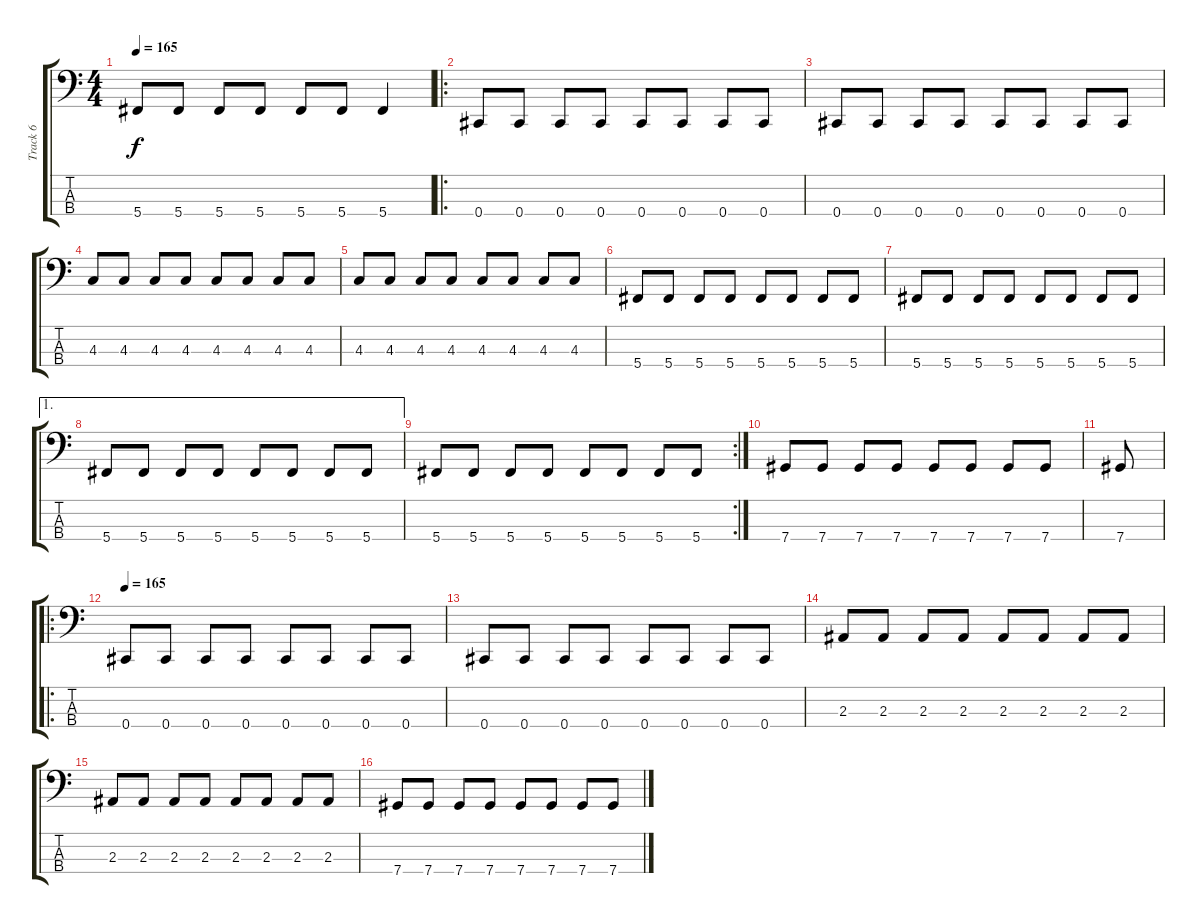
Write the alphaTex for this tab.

\track ("Track 6" "Track 6") {instrument electricbasspick}
\staff {score tabs}
\tuning (Gb2 Db2 Ab1 Db1) {hide}
\ts (4 4)
\tempo 165
\clef f4
\ks c
5.4.8{dy f} 5.4.8 5.4.8 5.4.8 5.4.8 5.4.8 5.4.4 |
\ro
0.4.8 0.4.8 0.4.8 0.4.8 0.4.8 0.4.8 0.4.8 0.4.8 |
0.4.8 0.4.8 0.4.8 0.4.8 0.4.8 0.4.8 0.4.8 0.4.8 |
4.3.8 4.3.8 4.3.8 4.3.8 4.3.8 4.3.8 4.3.8 4.3.8 |
4.3.8 4.3.8 4.3.8 4.3.8 4.3.8 4.3.8 4.3.8 4.3.8 |
5.4.8 5.4.8 5.4.8 5.4.8 5.4.8 5.4.8 5.4.8 5.4.8 |
5.4.8 5.4.8 5.4.8 5.4.8 5.4.8 5.4.8 5.4.8 5.4.8 |
\ae 1
5.4.8 5.4.8 5.4.8 5.4.8 5.4.8 5.4.8 5.4.8 5.4.8 |
\rc 2
5.4.8 5.4.8 5.4.8 5.4.8 5.4.8 5.4.8 5.4.8 5.4.8 |
7.4.8 7.4.8 7.4.8 7.4.8 7.4.8 7.4.8 7.4.8 7.4.8 |
7.4.8 |
\ro
\tempo 165
0.4.8 0.4.8 0.4.8 0.4.8 0.4.8 0.4.8 0.4.8 0.4.8 |
0.4.8 0.4.8 0.4.8 0.4.8 0.4.8 0.4.8 0.4.8 0.4.8 |
2.3.8 2.3.8 2.3.8 2.3.8 2.3.8 2.3.8 2.3.8 2.3.8 |
2.3.8 2.3.8 2.3.8 2.3.8 2.3.8 2.3.8 2.3.8 2.3.8 |
7.4.8 7.4.8 7.4.8 7.4.8 7.4.8 7.4.8 7.4.8 7.4.8
